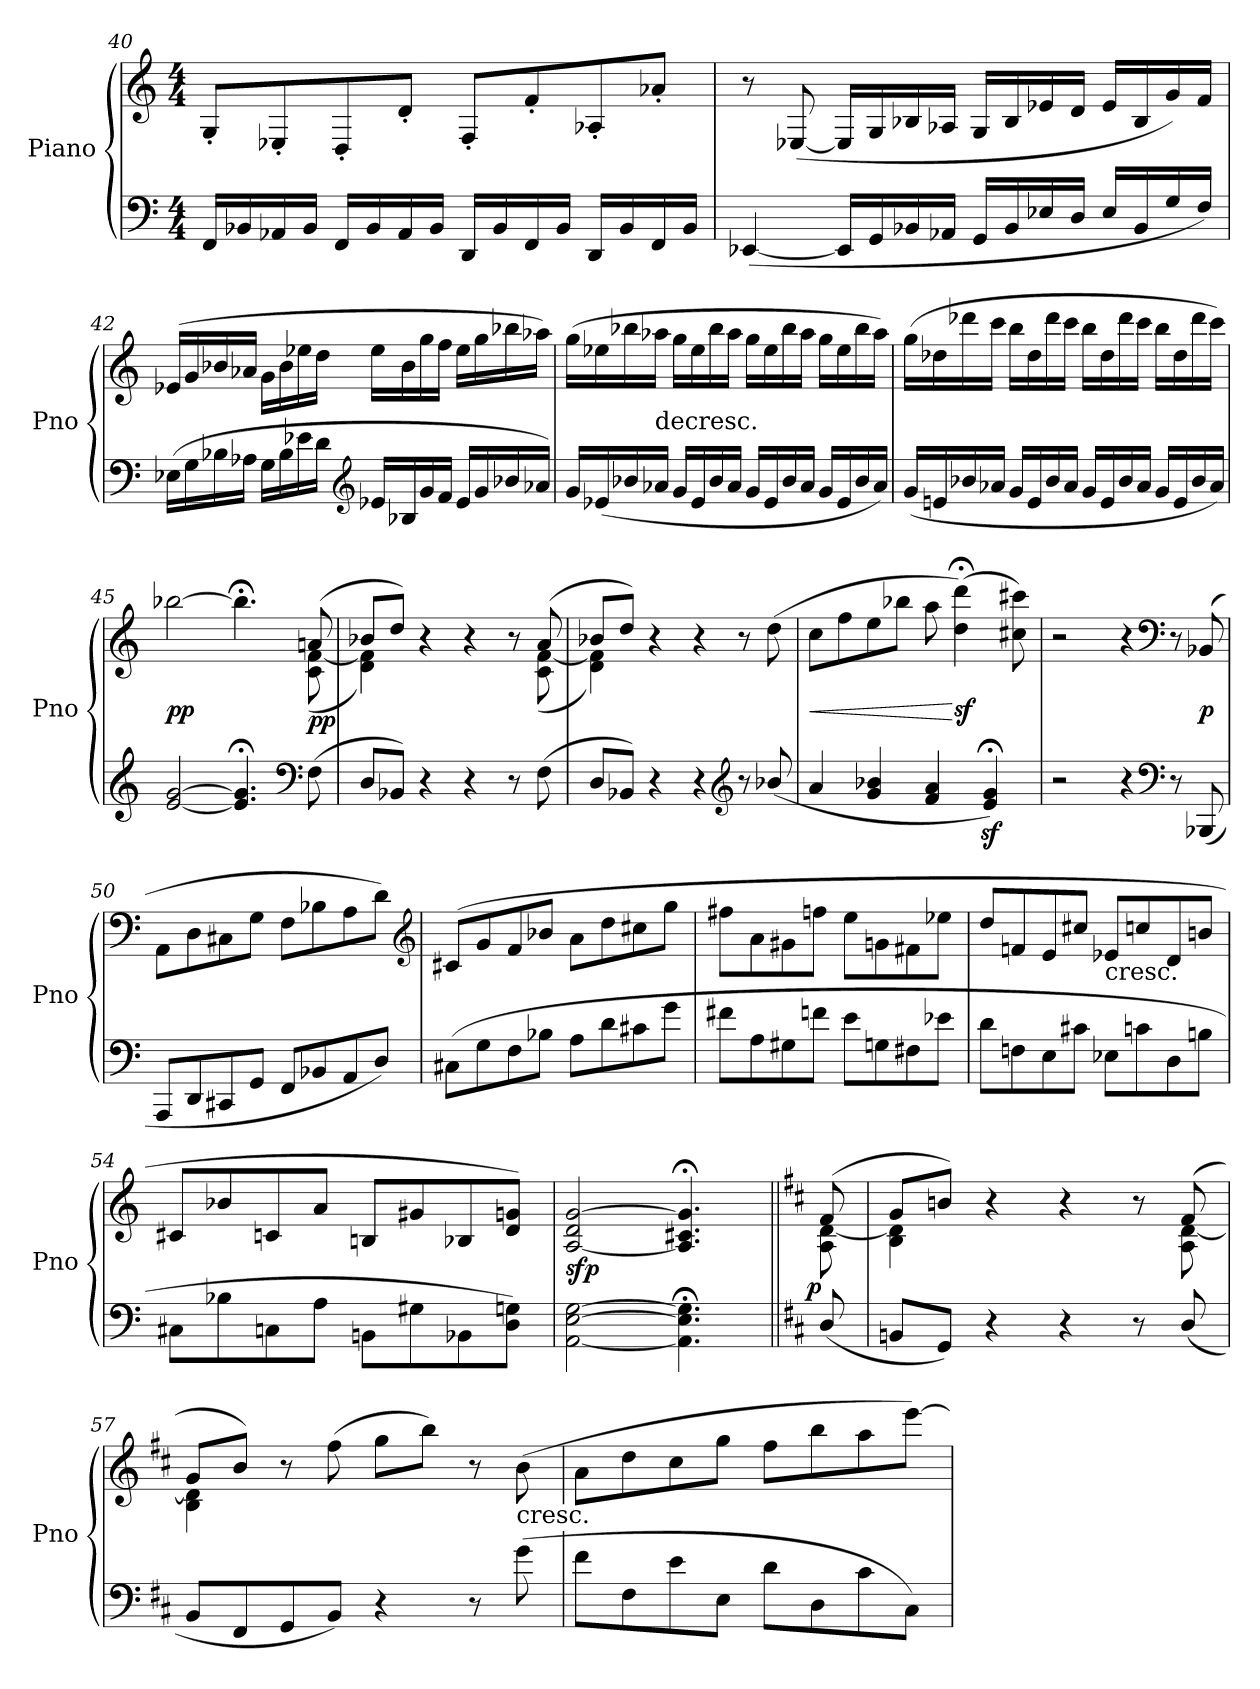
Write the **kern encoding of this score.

**kern	**kern	**dynam
*part1	*part1	*part1
*staff2	*staff1	*staff1/2
*I"Piano	*	*
*I'Pno	*	*
*clefF4	*clefG2	*
*k[]	*k[]	*
*M4/4	*M4/4	*
=40	=40	=40
16FFLL	8G'L	.
16BB-X	.	.
16AA-X	8E-X'	.
16BB-JJ	.	.
16FFLL	8D'	.
16BB-	.	.
16AA-	8d'J	.
16BB-JJ	.	.
16DDLL	8F'L	.
16BB-	.	.
16FF	8f'	.
16BB-JJ	.	.
16DDLL	8A-X'	.
16BB-	.	.
16FF	8a-X'J	.
16BB-JJ	.	.
=41	=41	=41
(<[4EE-X	8r	.
.	([8E-X	.
16EE-LL]	16E-LL]	.
16GG	16G	.
16BB-X	16B-X	.
16AA-XJJ	16A-XJJ	.
16GGLL	16GLL	.
16BB-	16B-	.
16E-X	16e-X	.
16DJJ	16dJJ	.
16E-/LL	16e-LL	.
16BB-/	16B-	.
16G/	16g)	.
16F/JJ)	16fJJ	.
=42	=42	=42
(16E-XLL	(16e-XLL	.
16G	16g	.
16B-X	16b-X	.
16A-XJJ	16a-XJJ	.
16GLL	16gLL	.
16B-	16b-	.
16e-X	16ee-X	.
16dJJ	16ddJJ	.
*clefG2	*	*
16e-XLL	16ee-LL	.
16B-X	16b-	.
16g	16gg	.
16fJJ	16ffJJ	.
16e-LL	16ee-LL	.
16g	16gg	.
16b-X	16bb-X	.
16a-XJJ)	16aa-XJJ)	.
=43	=43	=43
16gLL	(16ggLL	.
(16e-X	16ee-X	.
16b-X	16bb-X	.
!	!LO:TX:c:t=decresc.	!
16a-XJJ	16aa-XJJ	.
16gLL	16ggLL	.
16e-	16ee-	.
16b-	16bb-	.
16a-JJ	16aa-JJ	.
16gLL	16ggLL	.
16e-	16ee-	.
16b-	16bb-	.
16a-JJ	16aa-JJ	.
16gLL	16ggLL	.
16e-	16ee-	.
16b-	16bb-	.
16a-JJ)	16aa-JJ)	.
=44	=44	=44
(16gLL	(16ggLL	.
16en	16dd-X	.
16b-X	16ddd-X	.
16a-XJJ	16cccJJ	.
16gLL	16bbLL	.
16e	16dd-	.
16b-	16ddd-	.
16a-JJ	16cccJJ	.
16gLL	16bbLL	.
16e	16dd-	.
16b-	16ddd-	.
16a-JJ	16cccJJ	.
16gLL	16bbLL	.
16e	16dd-	.
16b-	16ddd-	.
16a-JJ)	16cccJJ)	.
=45	=45	=45
*	*^	*
[2e [2g	[2bb-X	2.ryy	pp
4.e];< 4.g];<	4.bb-;<]	.	.
.	.	8ryy	.
*clefF4	*	*	*
(8F	(8an	(8c [8f	pp
=46	=46	=46	=46
8DL	8b-XL	4d 4f])	.
8BB-XJ)	8ddJ)	.	.
4r	4r	2ryy	.
4r	4r	.	.
8r	8r	8ryy	.
(8F	(8a	(8c [8f	.
=47	=47	=47	=47
8DL	8b-XL	4d 4f])	.
8BB-XJ)	8ddJ)	.	.
4r	4r	2.ryy	.
4r	4r	.	.
*clefG2	*	*	*
8r	8r	.	.
(8b-X/	(8dd	.	.
*	*v	*v	*
=48	=48	=48
4a	8ccL	<
.	8ff	.
4g 4b-X	8ee	.
.	8bb-XJ	.
4f 4a	8aa	.
.	(4dd;< 4ddd;<)	[ sf
4ez;< 4gz;<)	.	.
.	8cc#X 8ccc#X)	.
=49	=49	=49
2r	2r	.
4r	4r	.
*clefF4	*clefF4	*
8r	8r	.
(8BBB-X	(8BB-X	p
=50	=50	=50
8AAAL	8AAL	.
8DD	8D	.
8CC#X	8C#X	.
8GGJ	8GJ	.
8FFL	8FL	.
8BB-X	8B-X	.
8AA	8A	.
8DJ)	8dJ)	.
*	*clefG2	*
=51	=51	=51
(8C#XL	(8c#XL	.
8G	8g	.
8F	8f	.
8B-XJ	8b-XJ	.
8AL	8aL	.
8d	8dd	.
8c#X	8cc#X	.
8gJ	8ggJ	.
=52	=52	=52
8f#XL	8ff#XL	.
8A	8a	.
8G#X	8g#X	.
8fnJ	8ffnJ	.
8eL	8eeL	.
8Gn	8gn	.
8F#X	8f#X	.
8e-XJ	8ee-XJ	.
=53	=53	=53
8dL	8ddL	.
8Fn	8fn	.
8E	8e	.
8c#XJ	8cc#XJ	.
!	!LO:TX:c:t=cresc.	!
8E-XL	8e-XL	.
8cn	8ccn	.
8D	8d	.
8BnJ	8bnJ	.
=54	=54	=54
8C#XL	8c#XL	.
8B-X	8b-X	.
8Cn	8cn	.
8AJ	8aJ	.
8BBnL	8BnL	.
8G#X	8g#X	.
8BB-X	8B-X	.
8D 8GnJ)	8d 8gnJ)	.
=55	=55	=55
[2AA [2E [2G	[2A 2d [2g	sfp
4.AA];< 4.E];< 4.G];<	4.A];< 4.c#X;< 4.g];<	.
=||	=||	=||
*k[f#c#]	*k[f#c#]	*
*	*^	*
!	!	!	!LO:DY:rj
(8D/	(8f#	8A [8d	p
=56	=56	=56	=56
8BBnL	8gL	4B 4d]	.
8GGJ)	8bnJ)	.	.
4r	4r	2ryy	.
4r	4r	.	.
8r	8r	8ryy	.
(8D/	(8f#	8A [8d	.
=57	=57	=57	=57
8BBL	8gL	4B 4d]	.
8FF#	8bJ)	.	.
8GG	8r	2.ryy	.
8BBJ)	(8ff#	.	.
4r	8ggL	.	.
.	8bbJ)	.	.
8r	8r	.	.
!	!LO:TX:c:t=cresc.	!	!
(8g	(8b	.	.
*	*v	*v	*
=58	=58	=58
8f#L	8aL	.
8F#	8dd	.
8e	8cc#	.
8EJ	8ggJ	.
8dL	8ff#L	.
8D	8bb	.
8c#	8aa	.
8C#J)	[8eeeJ)	.
=	=	=
*-	*-	*-
